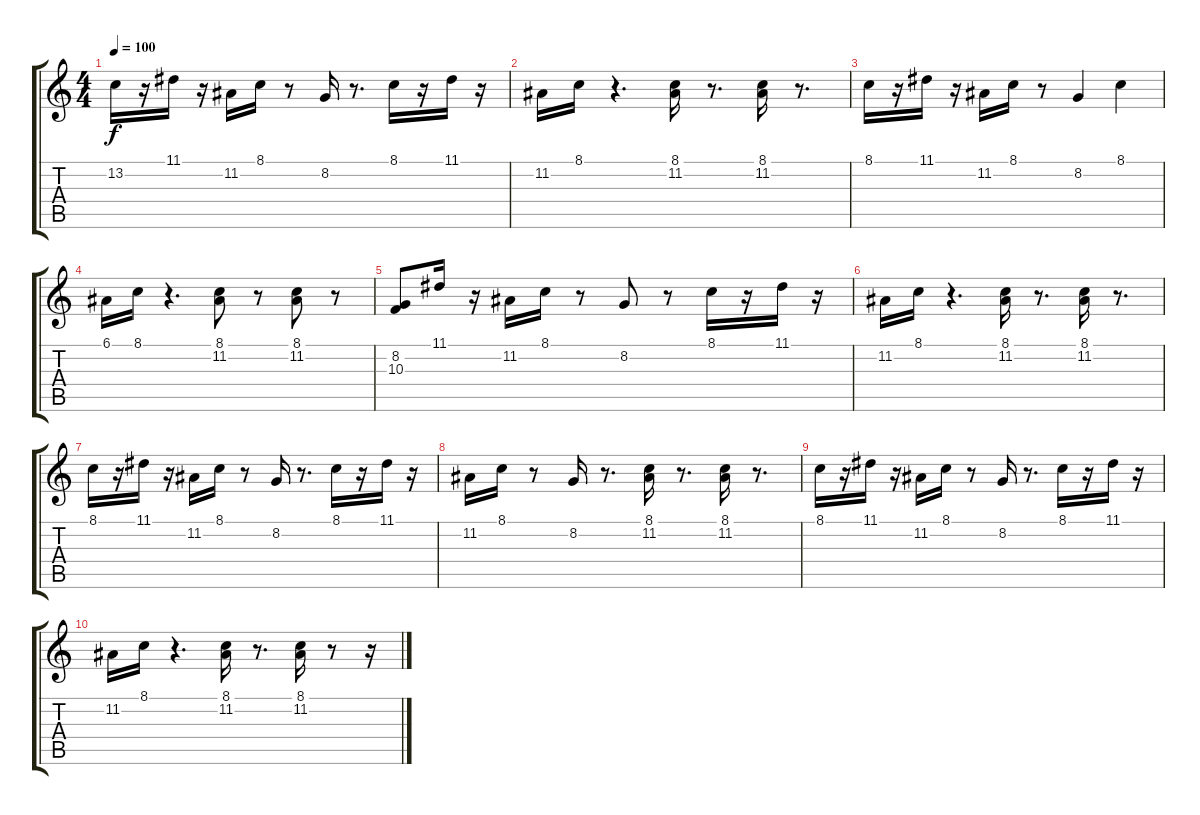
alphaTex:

\track "" {instrument musicbox}
\staff {score tabs}
\tuning (E4 B3 G3 D3 A2 E2) {hide}
\ts (4 4)
\tempo 100
\clef g2
\ks c
13.2.16{dy f instrument musicbox} r.16 11.1.16 r.16 11.2.16 8.1.16 r.8 8.2.16 r.8{d} 8.1.16 r.16 11.1.16 r.16 |
11.2.16 8.1.16 r.4{d} (8.1 11.2).16 r.8{d} (8.1 11.2).16 r.8{d} |
8.1.16 r.16 11.1.16 r.16 11.2.16 8.1.16 r.8 8.2.4 8.1.4 |
6.1.16 8.1.16 r.4{d} (8.1 11.2).8 r.8 (8.1 11.2).8 r.8 |
(8.2 10.3).8 11.1.16 r.16 11.2.16 8.1.16 r.8 8.2.8 r.8 8.1.16 r.16 11.1.16 r.16 |
11.2.16 8.1.16 r.4{d} (8.1 11.2).16 r.8{d} (8.1 11.2).16 r.8{d} |
8.1.16 r.16 11.1.16 r.16 11.2.16 8.1.16 r.8 8.2.16 r.8{d} 8.1.16 r.16 11.1.16 r.16 |
11.2.16 8.1.16 r.8 8.2.16 r.8{d} (8.1 11.2).16 r.8{d} (8.1 11.2).16 r.8{d} |
8.1.16{volume 10} r.16 11.1.16{volume 9} r.16 11.2.16{volume 9} 8.1.16{volume 8} r.8 8.2.16{volume 8} r.8{d} 8.1.16{volume 6} r.16 11.1.16{volume 6} r.16 |
11.2.16{volume 5} 8.1.16{volume 5} r.4{d} (8.1 11.2).16{volume 2} r.8{d} (8.1 11.2).16{volume 1} r.8 r.16
